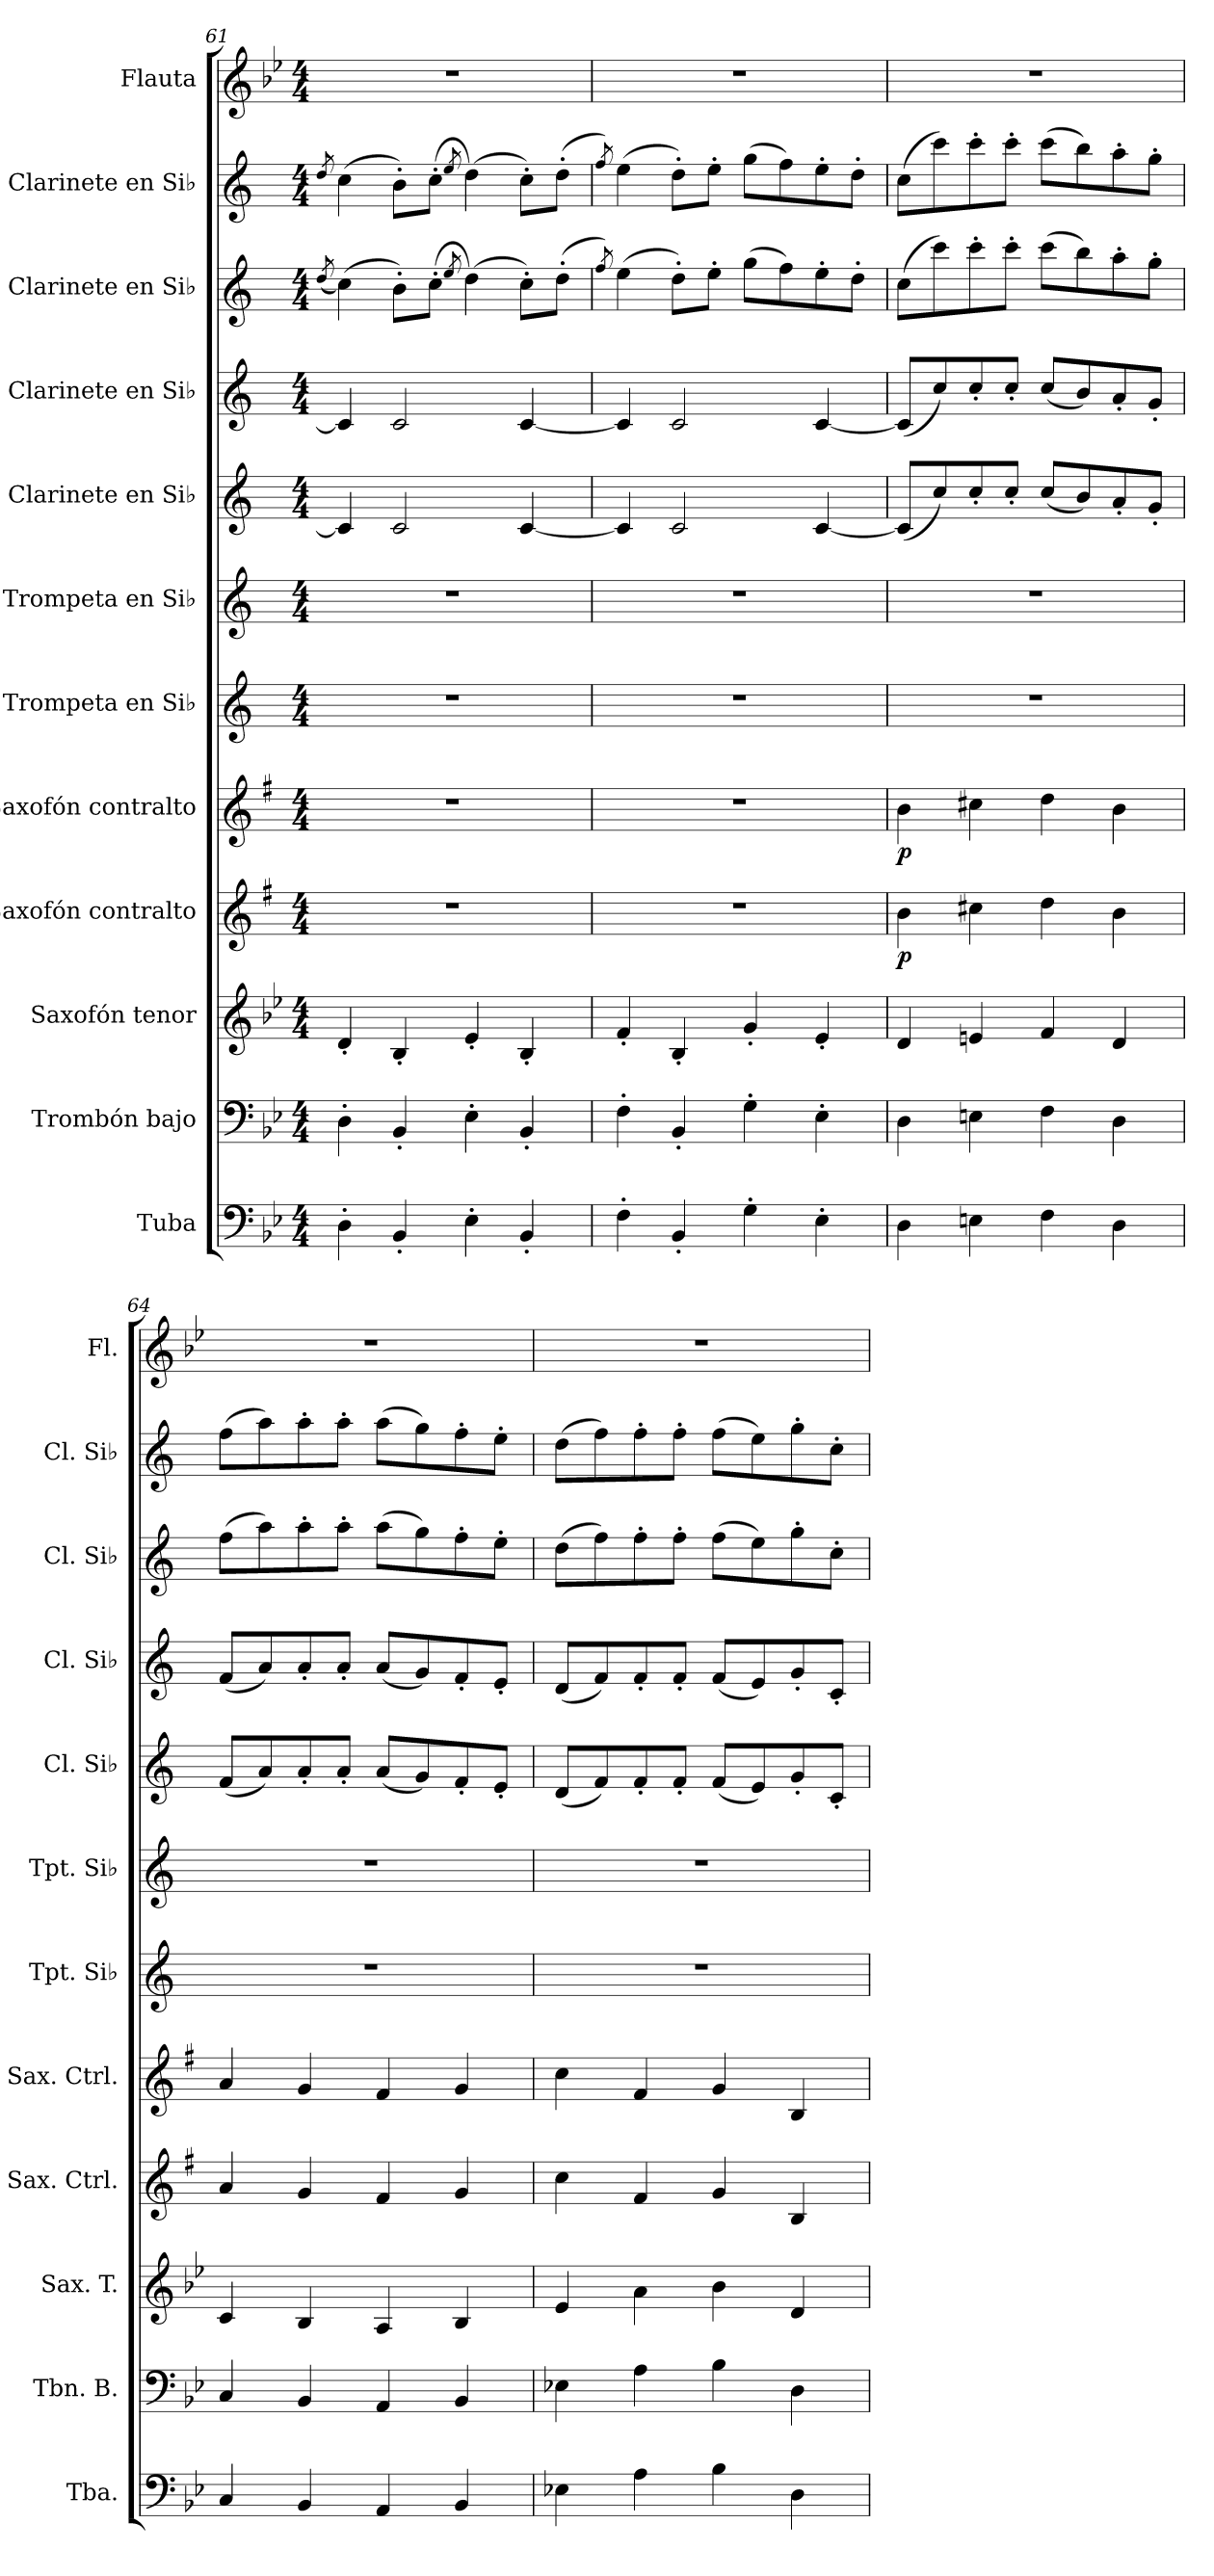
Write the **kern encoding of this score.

**kern	**kern	**kern	**kern	**dynam	**kern	**dynam	**kern	**kern	**kern	**kern	**kern	**kern	**kern
*part12	*part11	*part10	*part9	*part9	*part8	*part8	*part7	*part6	*part5	*part4	*part3	*part2	*part1
*staff12	*staff11	*staff10	*staff9	*staff9	*staff8	*staff8	*staff7	*staff6	*staff5	*staff4	*staff3	*staff2	*staff1
*I"Tuba	*I"Trombón bajo	*I"Saxofón tenor	*I"Saxofón contralto	*	*I"Saxofón contralto	*	*I"Trompeta en Si♭	*I"Trompeta en Si♭	*I"Clarinete en Si♭	*I"Clarinete en Si♭	*I"Clarinete en Si♭	*I"Clarinete en Si♭	*I"Flauta
*I'Tba.	*I'Tbn. B.	*I'Sax. T.	*I'Sax. Ctrl.	*	*I'Sax. Ctrl.	*	*I'Tpt. Si♭	*I'Tpt. Si♭	*I'Cl. Si♭	*I'Cl. Si♭	*I'Cl. Si♭	*I'Cl. Si♭	*I'Fl.
*clefF4	*clefF4	*clefG2	*clefG2	*	*clefG2	*	*clefG2	*clefG2	*clefG2	*clefG2	*clefG2	*clefG2	*clefG2
*	*	*ITrd8c14	*ITrd5c9	*	*ITrd5c9	*	*ITrd1c2	*ITrd1c2	*ITrd1c2	*ITrd1c2	*ITrd1c2	*ITrd1c2	*
*k[b-e-]	*k[b-e-]	*k[b-e-]	*k[b-e-]	*	*k[b-e-]	*	*k[b-e-]	*k[b-e-]	*k[b-e-]	*k[b-e-]	*k[b-e-]	*k[b-e-]	*k[b-e-]
*M4/4	*M4/4	*M4/4	*M4/4	*	*M4/4	*	*M4/4	*M4/4	*M4/4	*M4/4	*M4/4	*M4/4	*M4/4
=61	=61	=61	=61	=61	=61	=61	=61	=61	=61	=61	=61	=61	=61
.	.	.	.	.	.	.	.	.	.	.	(<8qcc/	8qcc/	.
4D'\	4D'\	4D'/	1r	.	1r	.	1r	1r	4B-/]	4B-/]	(>4b-\)	(>4b-\	1r
4BB-'/	4BB-'/	4BB-'/	.	.	.	.	.	.	2B-/	2B-/	8a'\L)	8a'\L)	.
.	.	.	.	.	.	.	.	.	.	.	(>8b-'\J	(>8b-'\J	.
.	.	.	.	.	.	.	.	.	.	.	8qdd/	8qdd/	.
4E-'\	4E-'\	4E-'/	.	.	.	.	.	.	.	.	(>4cc\)	(>4cc\)	.
4BB-'/	4BB-'/	4BB-'/	.	.	.	.	.	.	[4B-/	[4B-/	8b-'\L)	8b-'\L)	.
.	.	.	.	.	.	.	.	.	.	.	(>8cc'\J	(>8cc'\J	.
=62	=62	=62	=62	=62	=62	=62	=62	=62	=62	=62	=62	=62	=62
.	.	.	.	.	.	.	.	.	.	.	8qee-/)	8qee-/)	.
4F'\	4F'\	4F'/	1r	.	1r	.	1r	1r	4B-/]	4B-/]	(>4dd\	(>4dd\	1r
4BB-'/	4BB-'/	4BB-'/	.	.	.	.	.	.	2B-/	2B-/	8cc'\L)	8cc'\L)	.
.	.	.	.	.	.	.	.	.	.	.	8dd'\J	8dd'\J	.
4G'\	4G'\	4G'/	.	.	.	.	.	.	.	.	(>8ff\L	(>8ff\L	.
.	.	.	.	.	.	.	.	.	.	.	8ee-\)	8ee-\)	.
4E-'\	4E-'\	4E-'/	.	.	.	.	.	.	[4B-/	[4B-/	8dd'\	8dd'\	.
.	.	.	.	.	.	.	.	.	.	.	8cc'\J	8cc'\J	.
=63	=63	=63	=63	=63	=63	=63	=63	=63	=63	=63	=63	=63	=63
!	!	!	!	!LO:DY:b	!	!LO:DY:b	!	!	!	!	!	!	!
4D\	4D\	4D/	4d\	p	4d\	p	1r	1r	(<8B-/L]	(<8B-/L]	(>8b-\L	(>8b-\L	1r
.	.	.	.	.	.	.	.	.	8b-/)	8b-/)	8bb-\)	8bb-\)	.
4En\	4En\	4En/	4en\	.	4en\	.	.	.	8b-'/	8b-'/	8bb-'\	8bb-'\	.
.	.	.	.	.	.	.	.	.	8b-'/J	8b-'/J	8bb-'\J	8bb-'\J	.
4F\	4F\	4F/	4f\	.	4f\	.	.	.	(<8b-/L	(<8b-/L	(>8bb-\L	(>8bb-\L	.
.	.	.	.	.	.	.	.	.	8a/)	8a/)	8aa\)	8aa\)	.
4D\	4D\	4D/	4d\	.	4d\	.	.	.	8g'/	8g'/	8gg'\	8gg'\	.
.	.	.	.	.	.	.	.	.	8f'/J	8f'/J	8ff'\J	8ff'\J	.
!!LO:PB:g=z
=64	=64	=64	=64	=64	=64	=64	=64	=64	=64	=64	=64	=64	=64
4C/	4C/	4C/	4c/	.	4c/	.	1r	1r	(<8e-/L	(<8e-/L	(>8ee-\L	(>8ee-\L	1r
.	.	.	.	.	.	.	.	.	8g/)	8g/)	8gg\)	8gg\)	.
4BB-/	4BB-/	4BB-/	4B-/	.	4B-/	.	.	.	8g'/	8g'/	8gg'\	8gg'\	.
.	.	.	.	.	.	.	.	.	8g'/J	8g'/J	8gg'\J	8gg'\J	.
4AA/	4AA/	4AA/	4A/	.	4A/	.	.	.	(<8g/L	(<8g/L	(>8gg\L	(>8gg\L	.
.	.	.	.	.	.	.	.	.	8f/)	8f/)	8ff\)	8ff\)	.
4BB-/	4BB-/	4BB-/	4B-/	.	4B-/	.	.	.	8e-'/	8e-'/	8ee-'\	8ee-'\	.
.	.	.	.	.	.	.	.	.	8d'/J	8d'/J	8dd'\J	8dd'\J	.
=65	=65	=65	=65	=65	=65	=65	=65	=65	=65	=65	=65	=65	=65
4E-X\	4E-X\	4E-/	4e-\	.	4e-\	.	1r	1r	(<8c/L	(<8c/L	(>8cc\L	(>8cc\L	1r
.	.	.	.	.	.	.	.	.	8e-/)	8e-/)	8ee-\)	8ee-\)	.
4A\	4A\	4A\	4A/	.	4A/	.	.	.	8e-'/	8e-'/	8ee-'\	8ee-'\	.
.	.	.	.	.	.	.	.	.	8e-'/J	8e-'/J	8ee-'\J	8ee-'\J	.
4B-\	4B-\	4B-\	4B-/	.	4B-/	.	.	.	(<8e-/L	(<8e-/L	(>8ee-\L	(>8ee-\L	.
.	.	.	.	.	.	.	.	.	8d/)	8d/)	8dd\)	8dd\)	.
4D\	4D\	4D/	4D/	.	4D/	.	.	.	8f'/	8f'/	8ff'\	8ff'\	.
.	.	.	.	.	.	.	.	.	8B-'/J	8B-'/J	8b-'\J	8b-'\J	.
=	=	=	=	=	=	=	=	=	=	=	=	=	=
*-	*-	*-	*-	*-	*-	*-	*-	*-	*-	*-	*-	*-	*-
